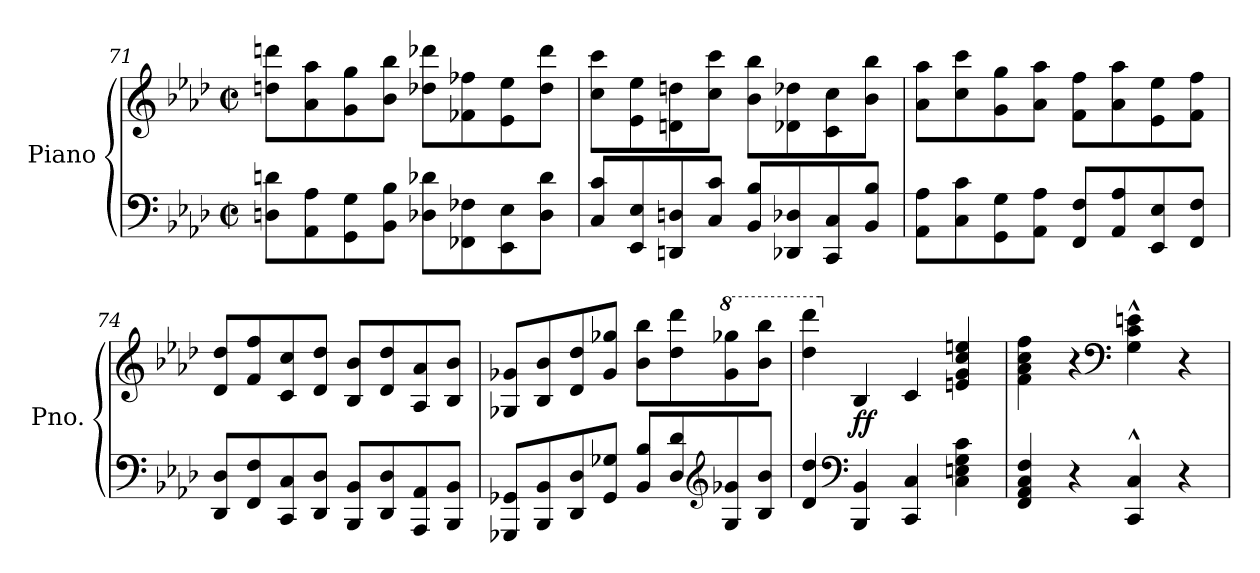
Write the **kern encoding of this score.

**kern	**kern	**dynam
*part1	*part1	*part1
*staff2	*staff1	*staff1/2
*I"Piano	*	*
*I'Pno.	*	*
*clefF4	*clefG2	*
*k[b-e-a-d-]	*k[b-e-a-d-]	*
*M2/2	*M2/2	*
*met(c|)	*met(c|)	*
=71	=71	=71
8Dn\ 8dn\L	8ddn\ 8dddn\L	.
8AA-\ 8A-\	8a-\ 8aa-\	.
8GG\ 8G\	8g\ 8gg\	.
8BB-\ 8B-\J	8b-\ 8bb-\J	.
8D-X\ 8d-X\L	8dd-X\ 8ddd-X\L	.
8FF-X\ 8F-X\	8f-X\ 8ff-X\	.
8EE-\ 8E-\	8e-\ 8ee-\	.
8D-\ 8d-\J	8dd-\ 8ddd-\J	.
=72	=72	=72
8C/ 8c/L	8cc\ 8ccc\L	.
8EE-/ 8E-/	8e-\ 8ee-\	.
8DDn/ 8Dn/	8dn\ 8ddn\	.
8C/ 8c/J	8cc\ 8ccc\J	.
8BB-/ 8B-/L	8b-\ 8bb-\L	.
8DD-X/ 8D-X/	8d-X\ 8dd-X\	.
8CC/ 8C/	8c\ 8cc\	.
8BB-/ 8B-/J	8b-\ 8bb-\J	.
=73	=73	=73
8AA-\ 8A-\L	8a-\ 8aa-\L	.
8C\ 8c\	8cc\ 8ccc\	.
8GG\ 8G\	8g\ 8gg\	.
8AA-\ 8A-\J	8a-\ 8aa-\J	.
8FF/ 8F/L	8f\ 8ff\L	.
8AA-/ 8A-/	8a-\ 8aa-\	.
8EE-/ 8E-/	8e-\ 8ee-\	.
8FF/ 8F/J	8f\ 8ff\J	.
!!LO:LB:g=z
=74	=74	=74
8DD-/ 8D-/L	8d-/ 8dd-/L	.
8FF/ 8F/	8f/ 8ff/	.
8CC/ 8C/	8c/ 8cc/	.
8DD-/ 8D-/J	8d-/ 8dd-/J	.
8BBB-/ 8BB-/L	8B-/ 8b-/L	.
8DD-/ 8D-/	8d-/ 8dd-/	.
8AAA-/ 8AA-/	8A-/ 8a-/	.
8BBB-/ 8BB-/J	8B-/ 8b-/J	.
=75	=75	=75
8GGG-X/ 8GG-X/L	8G-X/ 8g-X/L	.
8BBB-/ 8BB-/	8B-/ 8b-/	.
8DD-/ 8D-/	8d-/ 8dd-/	.
8GG-/ 8G-X/J	8g-/ 8gg-X/J	.
8BB-/ 8B-/L	8b-\ 8bb-\L	.
8D-/ 8d-/	8dd-\ 8ddd-\	.
*clefG2	*	*
*	*8va	*
8G-/ 8g-X/	8gg-\ 8ggg-X\	.
8B-/ 8b-/J	8bb-\ 8bbb-\J	.
=76	=76	=76
4d-/ 4dd-/	4ddd-\ 4dddd-\	.
*clefF4	*	*
*	*X8va	*
!	!	!LO:DY:b
4BBB-/ 4BB-/	4B-/	ff
4CC/ 4C/	4c/	.
4C\ 4En\ 4G\ 4c\	4en/ 4g/ 4cc/ 4een/	.
=77	=77	=77
4FF/ 4AA-/ 4C/ 4F/	4f\ 4a-\ 4cc\ 4ff\	.
4r	4r	.
*	*clefF4	*
4CC/^^ 4C/^^	4G\^^ 4c\^^ 4en\^^	.
4r	4r	.
=	=	=
*-	*-	*-
